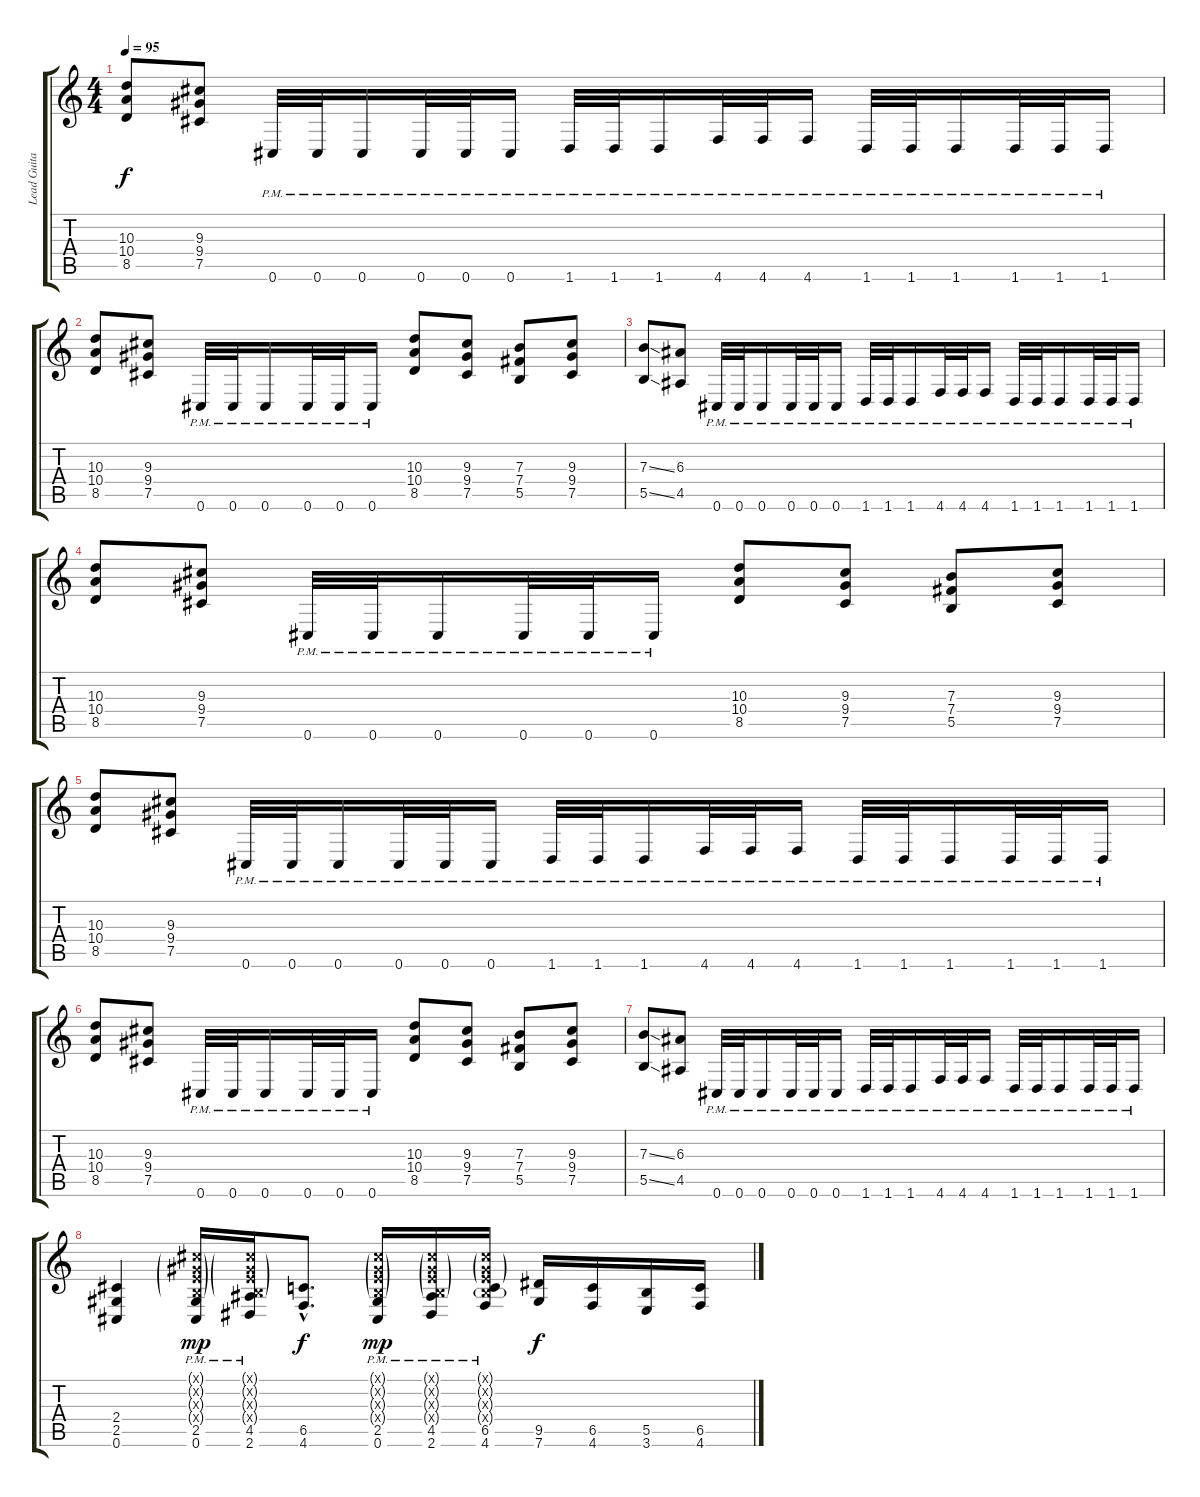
\track ("Lead Guitar" "Lead Guita") {instrument distortionguitar}
\staff {score tabs}
\tuning (Db4 Ab3 E3 B2 Gb2 Db2) {hide}
\ts (4 4)
\tempo 95
\clef g2
\ks c
(10.3 10.4 8.5).8{dy f} (9.3 9.4 7.5).8 0.6{pm}.32 0.6{pm}.32 0.6{pm}.16 0.6{pm}.32 0.6{pm}.32 0.6{pm}.16 1.6{pm}.32 1.6{pm}.32 1.6{pm}.16 4.6{pm}.32 4.6{pm}.32 4.6{pm}.16 1.6{pm}.32 1.6{pm}.32 1.6{pm}.16 1.6{pm}.32 1.6{pm}.32 1.6{pm}.16 |
(10.3 10.4 8.5).8 (9.3 9.4 7.5).8 0.6{pm}.32 0.6{pm}.32 0.6{pm}.16 0.6{pm}.32 0.6{pm}.32 0.6{pm}.16 (10.3 10.4 8.5).8 (9.3 9.4 7.5).8 (7.3 7.4 5.5).8 (9.3 9.4 7.5).8 |
(7.3{ss} 5.5{ss}).8 (6.3 4.5).8 0.6{pm}.32 0.6{pm}.32 0.6{pm}.16 0.6{pm}.32 0.6{pm}.32 0.6{pm}.16 1.6{pm}.32 1.6{pm}.32 1.6{pm}.16 4.6{pm}.32 4.6{pm}.32 4.6{pm}.16 1.6{pm}.32 1.6{pm}.32 1.6{pm}.16 1.6{pm}.32 1.6{pm}.32 1.6{pm}.16 |
(10.3 10.4 8.5).8 (9.3 9.4 7.5).8 0.6{pm}.32 0.6{pm}.32 0.6{pm}.16 0.6{pm}.32 0.6{pm}.32 0.6{pm}.16 (10.3 10.4 8.5).8 (9.3 9.4 7.5).8 (7.3 7.4 5.5).8 (9.3 9.4 7.5).8 |
(10.3 10.4 8.5).8 (9.3 9.4 7.5).8 0.6{pm}.32 0.6{pm}.32 0.6{pm}.16 0.6{pm}.32 0.6{pm}.32 0.6{pm}.16 1.6{pm}.32 1.6{pm}.32 1.6{pm}.16 4.6{pm}.32 4.6{pm}.32 4.6{pm}.16 1.6{pm}.32 1.6{pm}.32 1.6{pm}.16 1.6{pm}.32 1.6{pm}.32 1.6{pm}.16 |
(10.3 10.4 8.5).8 (9.3 9.4 7.5).8 0.6{pm}.32 0.6{pm}.32 0.6{pm}.16 0.6{pm}.32 0.6{pm}.32 0.6{pm}.16 (10.3 10.4 8.5).8 (9.3 9.4 7.5).8 (7.3 7.4 5.5).8 (9.3 9.4 7.5).8 |
(7.3{ss} 5.5{ss}).8 (6.3 4.5).8 0.6{pm}.32 0.6{pm}.32 0.6{pm}.16 0.6{pm}.32 0.6{pm}.32 0.6{pm}.16 1.6{pm}.32 1.6{pm}.32 1.6{pm}.16 4.6{pm}.32 4.6{pm}.32 4.6{pm}.16 1.6{pm}.32 1.6{pm}.32 1.6{pm}.16 1.6{pm}.32 1.6{pm}.32 1.6{pm}.16 |
(2.4 2.5 0.6).4 (0.1{g x} 0.2{g x} 0.3{g x} 0.4{g x} 2.5{pm} 0.6{pm}).16{dy mp} (0.1{g x} 0.2{g x} 0.3{g x} 0.4{g x} 4.5{pm} 2.6{pm}).16 (6.5{hac} 4.6{hac}).8{d dy f} (0.1{g x} 0.2{g x} 0.3{g x} 0.4{g x} 2.5{pm} 0.6{pm}).16{dy mp} (0.1{g x} 0.2{g x} 0.3{g x} 0.4{g x} 4.5{pm} 2.6{pm}).16 (0.1{g x} 0.2{g x} 0.3{g x} 0.4{g x} 6.5{pm} 4.6{pm}).16 (9.5 7.6).16{dy f} (6.5 4.6).16 (5.5 3.6).16 (6.5 4.6).16
